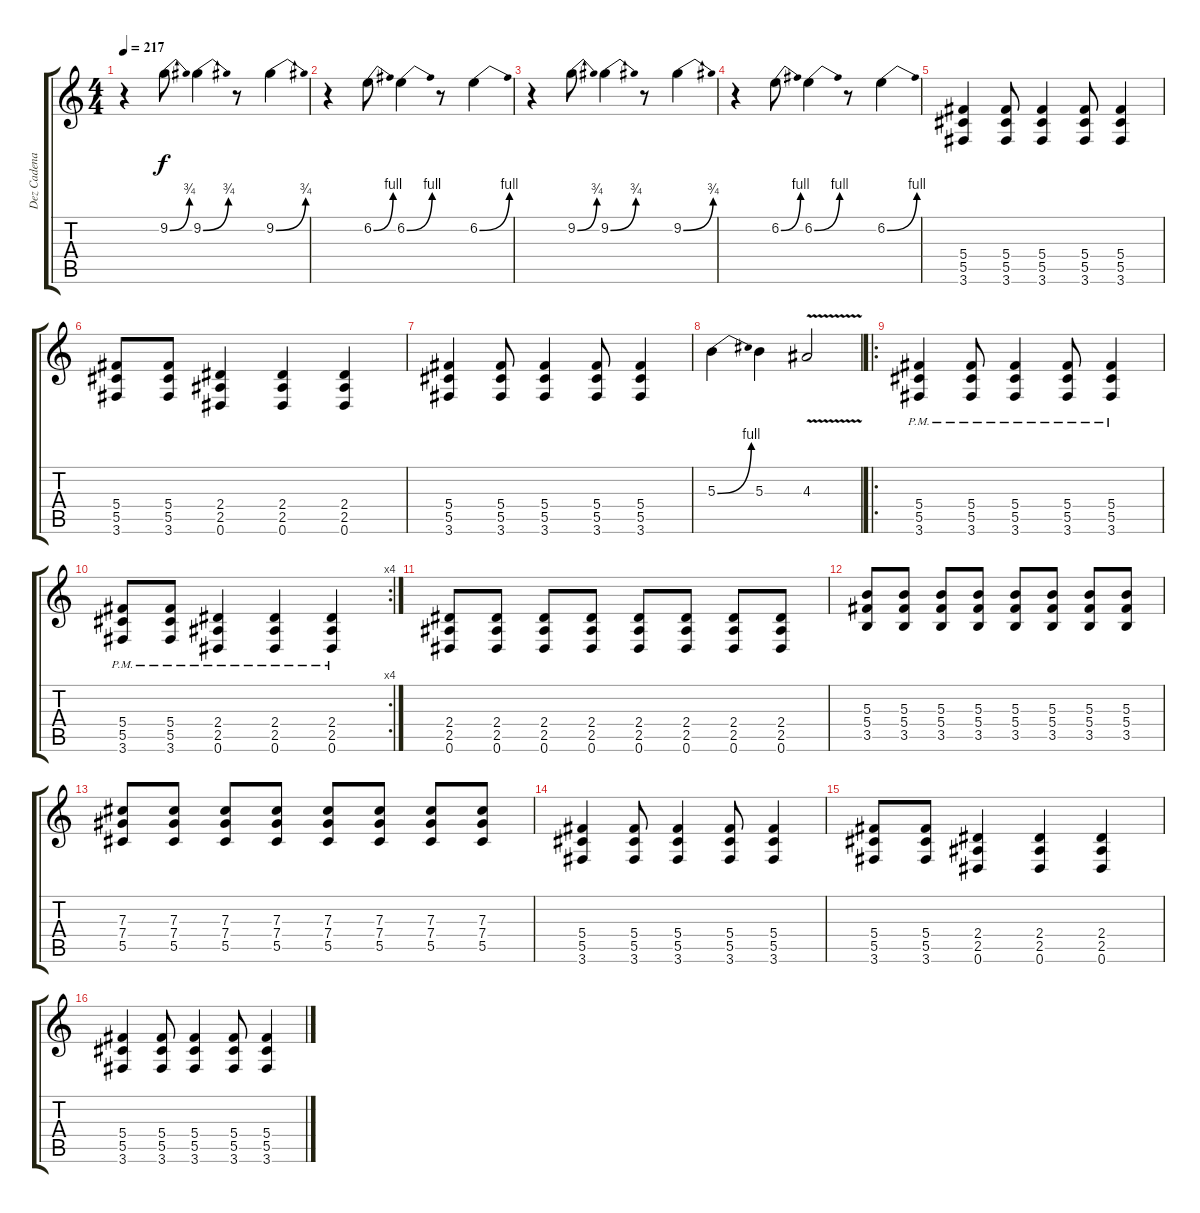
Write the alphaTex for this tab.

\track ("Dez Cadena" "Dez Cadena") {instrument distortionguitar}
\staff {score tabs}
\tuning (Eb4 Bb3 Gb3 Db3 Ab2 Eb2) {hide}
\ts (4 4)
\tempo 217
\clef g2
\ks c
r.4{dy f} 9.2{be (bend 0 0 60 3)}.8 9.2{be (bend 0 0 60 3)}.4 r.8 9.2{be (bend 0 0 60 3)}.4 |
r.4 6.2{be (bend 0 0 60 4)}.8 6.2{be (bend 0 0 60 4)}.4 r.8 6.2{be (bend 0 0 60 4)}.4 |
r.4 9.2{be (bend 0 0 60 3)}.8 9.2{be (bend 0 0 60 3)}.4 r.8 9.2{be (bend 0 0 60 3)}.4 |
r.4 6.2{be (bend 0 0 60 4)}.8 6.2{be (bend 0 0 60 4)}.4 r.8 6.2{be (bend 0 0 60 4)}.4 |
(5.4 5.5 3.6).4 (5.4 5.5 3.6).8 (5.4 5.5 3.6).4 (5.4 5.5 3.6).8 (5.4 5.5 3.6).4 |
(5.4 5.5 3.6).8 (5.4 5.5 3.6).8 (2.4 2.5 0.6).4 (2.4 2.5 0.6).4 (2.4 2.5 0.6).4 |
(5.4 5.5 3.6).4 (5.4 5.5 3.6).8 (5.4 5.5 3.6).4 (5.4 5.5 3.6).8 (5.4 5.5 3.6).4 |
5.3{be (bend 0 0 60 4)}.4 5.3.4 4.3{v}.2 |
\ro
(5.4{pm} 5.5{pm} 3.6{pm}).4 (5.4{pm} 5.5{pm} 3.6{pm}).8 (5.4{pm} 5.5{pm} 3.6{pm}).4 (5.4{pm} 5.5{pm} 3.6{pm}).8 (5.4{pm} 5.5{pm} 3.6{pm}).4 |
\rc 4
(5.4{pm} 5.5{pm} 3.6{pm}).8 (5.4{pm} 5.5{pm} 3.6{pm}).8 (2.4{pm} 2.5{pm} 0.6{pm}).4 (2.4{pm} 2.5{pm} 0.6{pm}).4 (2.4{pm} 2.5{pm} 0.6{pm}).4 |
(2.4 2.5 0.6).8 (2.4 2.5 0.6).8 (2.4 2.5 0.6).8 (2.4 2.5 0.6).8 (2.4 2.5 0.6).8 (2.4 2.5 0.6).8 (2.4 2.5 0.6).8 (2.4 2.5 0.6).8 |
(5.3 5.4 3.5).8 (5.3 5.4 3.5).8 (5.3 5.4 3.5).8 (5.3 5.4 3.5).8 (5.3 5.4 3.5).8 (5.3 5.4 3.5).8 (5.3 5.4 3.5).8 (5.3 5.4 3.5).8 |
(7.3 7.4 5.5).8 (7.3 7.4 5.5).8 (7.3 7.4 5.5).8 (7.3 7.4 5.5).8 (7.3 7.4 5.5).8 (7.3 7.4 5.5).8 (7.3 7.4 5.5).8 (7.3 7.4 5.5).8 |
(5.4 5.5 3.6).4 (5.4 5.5 3.6).8 (5.4 5.5 3.6).4 (5.4 5.5 3.6).8 (5.4 5.5 3.6).4 |
(5.4 5.5 3.6).8 (5.4 5.5 3.6).8 (2.4 2.5 0.6).4 (2.4 2.5 0.6).4 (2.4 2.5 0.6).4 |
(5.4 5.5 3.6).4 (5.4 5.5 3.6).8 (5.4 5.5 3.6).4 (5.4 5.5 3.6).8 (5.4 5.5 3.6).4
